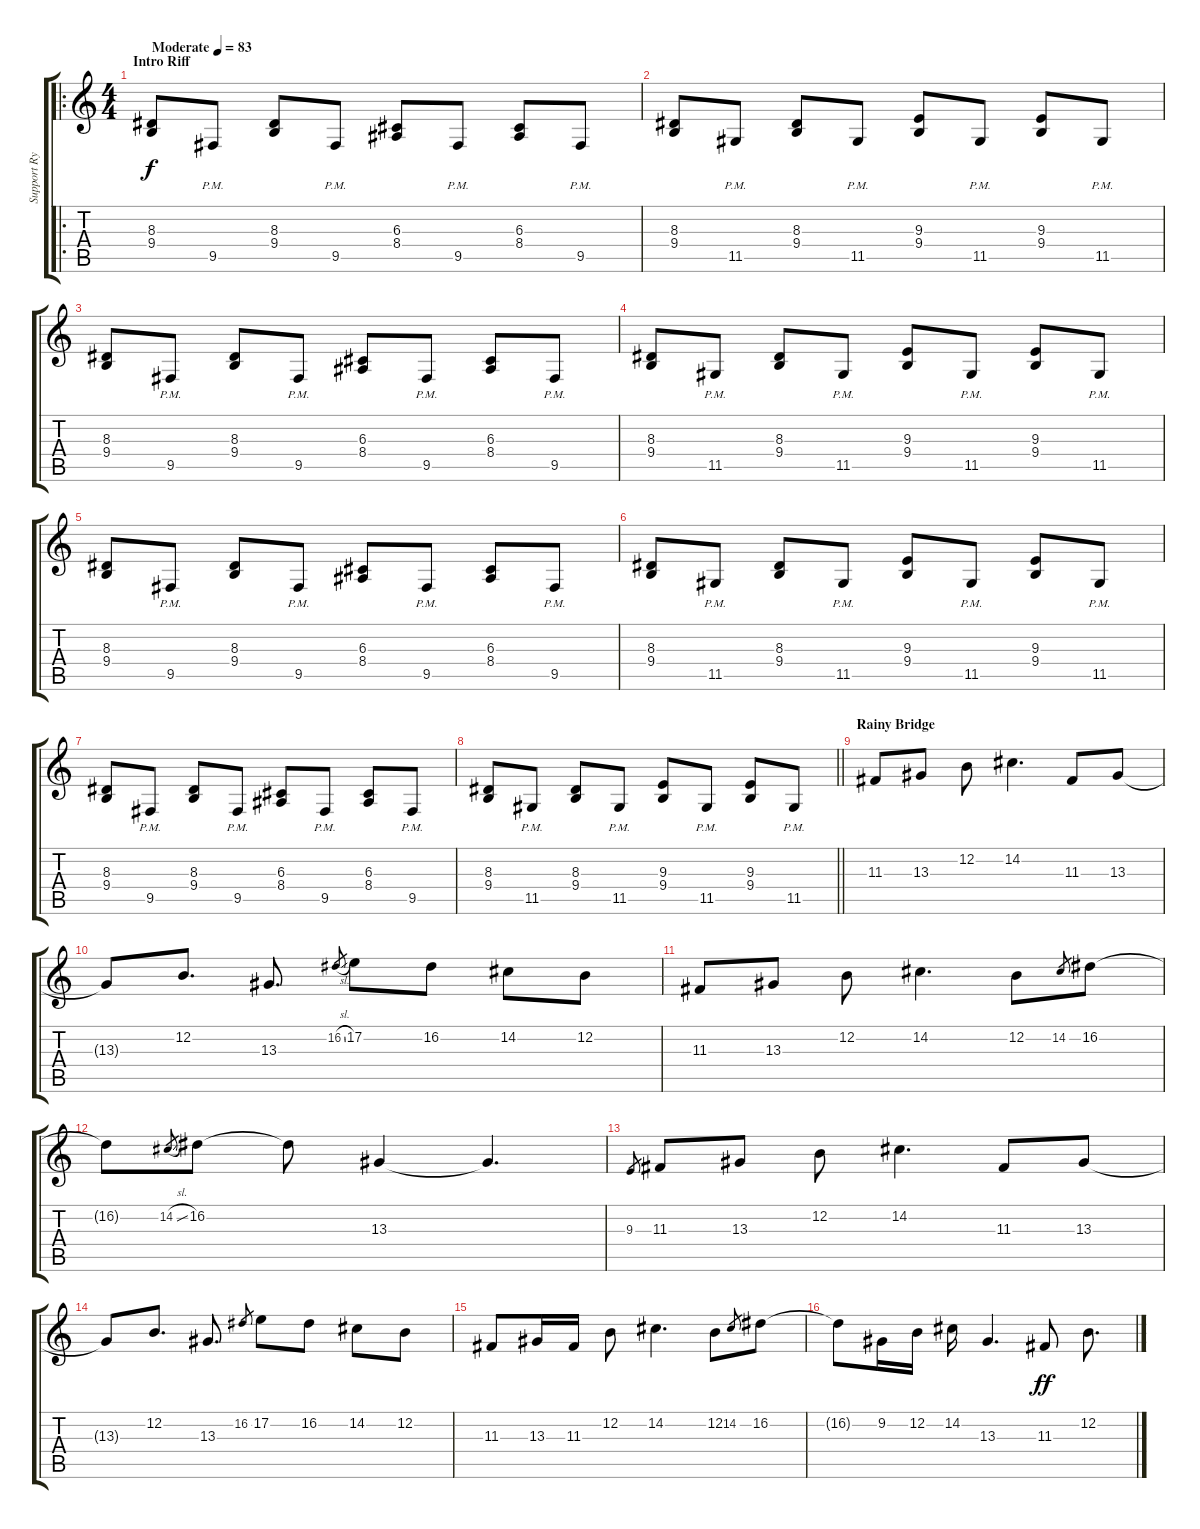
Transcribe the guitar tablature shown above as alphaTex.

\track ("Support Rythm" "Support Ry") {instrument pad2warm}
\staff {score tabs}
\tuning (E4 B3 G3 D3 A2 E2) {hide}
\ro
\ts (4 4)
\section ("" "Intro Riff")
\tempo (83 "Moderate")
\clef g2
\ks c
(8.3 9.4).8{dy f instrument pad2warm} 9.5{pm}.8 (8.3 9.4).8 9.5{pm}.8 (6.3 8.4).8 9.5{pm}.8 (6.3 8.4).8 9.5{pm}.8 |
(8.3 9.4).8 11.5{pm}.8 (8.3 9.4).8 11.5{pm}.8 (9.3 9.4).8 11.5{pm}.8 (9.3 9.4).8 11.5{pm}.8 |
(8.3 9.4).8 9.5{pm}.8 (8.3 9.4).8 9.5{pm}.8 (6.3 8.4).8 9.5{pm}.8 (6.3 8.4).8 9.5{pm}.8 |
(8.3 9.4).8 11.5{pm}.8 (8.3 9.4).8 11.5{pm}.8 (9.3 9.4).8 11.5{pm}.8 (9.3 9.4).8 11.5{pm}.8 |
(8.3 9.4).8 9.5{pm}.8 (8.3 9.4).8 9.5{pm}.8 (6.3 8.4).8 9.5{pm}.8 (6.3 8.4).8 9.5{pm}.8 |
(8.3 9.4).8 11.5{pm}.8 (8.3 9.4).8 11.5{pm}.8 (9.3 9.4).8 11.5{pm}.8 (9.3 9.4).8 11.5{pm}.8 |
(8.3 9.4).8 9.5{pm}.8 (8.3 9.4).8 9.5{pm}.8 (6.3 8.4).8 9.5{pm}.8 (6.3 8.4).8 9.5{pm}.8 |
\barLineRight lightlight
(8.3 9.4).8 11.5{pm}.8 (8.3 9.4).8 11.5{pm}.8 (9.3 9.4).8 11.5{pm}.8 (9.3 9.4).8 11.5{pm}.8 |
\section ("" "Rainy Bridge")
11.3.8 13.3.8 12.2.8 14.2.4{d} 11.3.8 13.3.8 |
13.3{t}.8 12.2.8{d} 13.3.8{d} 16.2{sl}.8{gr} 17.2.8 16.2.8 14.2.8 12.2.8 |
11.3.8 13.3.8 12.2.8 14.2.4{d} 12.2.8 14.2.8{gr} 16.2.8 |
16.2{t}.8 14.2{sl}.8{gr} 16.2.8 16.2{t}.8 13.3.4 13.3{t}.4{d} |
9.3.8{gr} 11.3.8 13.3.8 12.2.8 14.2.4{d} 11.3.8 13.3.8 |
13.3{t}.8 12.2.8{d} 13.3.8{d} 16.2.8{gr} 17.2.8 16.2.8 14.2.8 12.2.8 |
11.3.8 13.3.16 11.3.16 12.2.8 14.2.4{d} 12.2.8 14.2.8{gr} 16.2.8 |
16.2{t}.8 9.2.16 12.2.16 14.2.16 13.3.4{d} 11.3.8{dy ff} 12.2.8{d}
